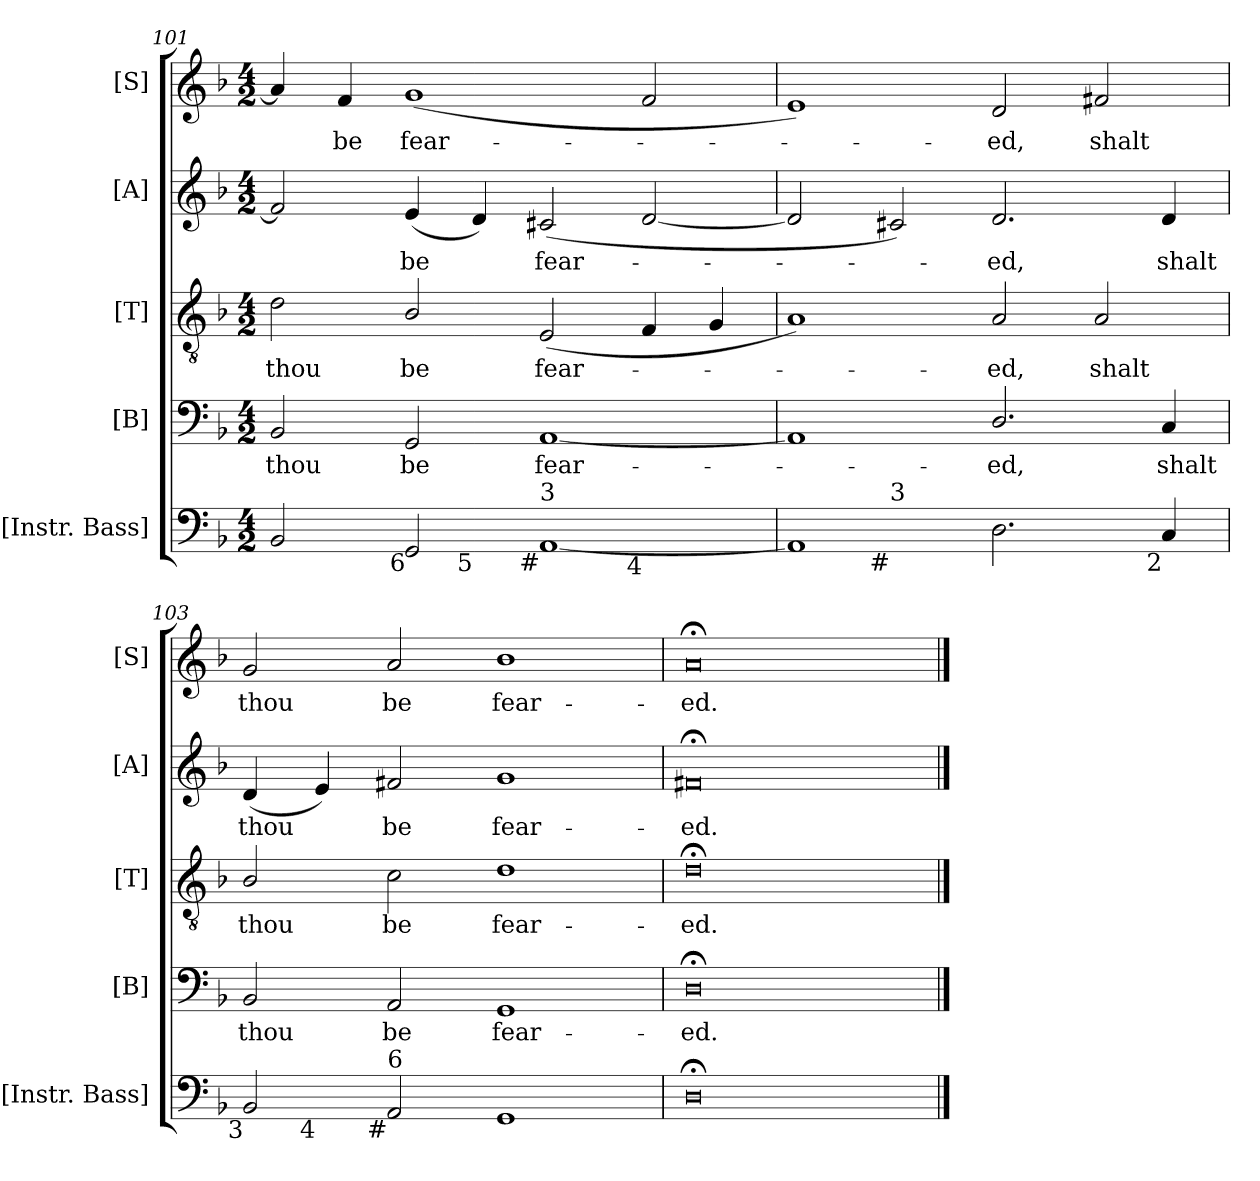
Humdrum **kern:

**kern	**kern	**text	**kern	**text	**kern	**text	**kern	**text
*part5	*part4	*part4	*part3	*part3	*part2	*part2	*part1	*part1
*staff5	*staff4	*staff4	*staff3	*staff3	*staff2	*staff2	*staff1	*staff1
*I"[Instr. Bass]	*I"[B]	*	*I"[T]	*	*I"[A]	*	*I"[S]	*
*I'[Instr. Bass]	*I'[B]	*	*I'[T]	*	*I'[A]	*	*I'[S]	*
*clefF4	*clefF4	*	*clefGv2	*	*clefG2	*	*clefG2	*
*	*	*	*ITrd7c12	*	*	*	*	*
*k[b-]	*k[b-]	*	*k[b-]	*	*k[b-]	*	*k[b-]	*
*d:	*d:	*	*d:	*	*d:	*	*d:	*
*M4/2	*M4/2	*	*M4/2	*	*M4/2	*	*M4/2	*
=101	=101	=101	=101	=101	=101	=101	=101	=101
!	!	!LO:LY:b:color=#000000	!	!	!	!	!	!
!	!	!	!	!LO:LY:b:color=#000000	!	!	!	!
*^	*	*	*	*	*	*	*	*
*	*^	*	*	*	*	*	*	*	*
2BB-i/	2.ryy	1.ryy	2BB-i/	thou	2Di\	thou	2fi/]	.	4ai/]	.
!	!	!	!	!	!	!	!	!	!	!LO:LY:b:color=#000000
.	.	.	.	.	.	.	.	.	4fi/	be
!	!	!	!	!LO:LY:b:color=#000000	!	!	!	!	!	!
!	!	!	!	!	!	!LO:LY:b:color=#000000	!	!	!	!
!	!	!	!	!	!	!	!	!LO:LY:b:color=#000000	!	!
!LO:TX:b:rj:t=6	!	!	!	!	!	!	!	!	!	!
!	!	!	!	!	!	!	!	!	!	!LO:LY:b:color=#000000
2GGi/	.	.	2GGi/	be	2BB-i/	be	(4ei/	be	(1gi	fear-
!	!LO:TX:b:rj:t=5	!	!	!	!	!	!	!	!	!
.	1ryy	.	.	.	.	.	4di/)	.	.	.
!	!	!	!	!LO:LY:b:color=#000000	!	!	!	!	!	!
!	!	!	!	!	!	!LO:LY:b:color=#000000	!	!	!	!
!LO:TX:b:rj:t=#	!	!	!	!	!	!	!	!	!	!
!LO:TX:t=3	!	!	!	!	!	!	!	!	!	!
!	!	!	!	!	!	!	!	!LO:LY:b:color=#000000	!	!
[1AAi	.	.	[1AAi	fear-	(2EEi/	fear-	(2c#Xi/	fear-	.	.
!	!	!LO:TX:b:rj:t=4	!	!	!	!	!	!	!	!
.	.	2ryy	.	.	4FFi/	.	[2di/	.	2fi/	.
.	4ryy	.	.	.	4GGi/	.	.	.	.	.
*	*v	*v	*	*	*	*	*	*	*	*
=102	=102	=102	=102	=102	=102	=102	=102	=102	=102
1AAi]	2ryy	1AAi]	.	1AAi)	.	2di/]	.	1ei)	.
!	!LO:TX:b:rj:t=#	!	!	!	!	!	!	!	!
!	!LO:TX:t=3	!	!	!	!	!	!	!	!
.	1.ryy	.	.	.	.	2c#Xi/)	.	.	.
!	!	!	!LO:LY:b:color=#000000	!	!	!	!	!	!
!	!	!	!	!	!LO:LY:b:color=#000000	!	!	!	!
!	!	!	!	!	!	!	!LO:LY:b:color=#000000	!	!
!	!	!	!	!	!	!	!	!	!LO:LY:b:color=#000000
2.Di\	.	2.Di/	-ed,	2AAi/	-ed,	2.di/	-ed,	2di/	-ed,
!	!	!	!	!	!LO:LY:b:color=#000000	!	!	!	!
!	!	!	!	!	!	!	!	!	!LO:LY:b:color=#000000
.	.	.	.	2AAi/	shalt	.	.	2f#Xi/	shalt
!	!	!	!LO:LY:b:color=#000000	!	!	!	!	!	!
!LO:TX:b:rj:t=2	!	!	!	!	!	!	!	!	!
!	!	!	!	!	!	!	!LO:LY:b:color=#000000	!	!
4Ci/	.	4Ci/	shalt	.	.	4di/	shalt	.	.
=103	=103	=103	=103	=103	=103	=103	=103	=103	=103
!	!	!	!LO:LY:b:color=#000000	!	!	!	!	!	!
!	!	!	!	!	!LO:LY:b:color=#000000	!	!	!	!
!	!	!	!	!	!	!	!LO:LY:b:color=#000000	!	!
!LO:TX:b:rj:t=3	!	!	!	!	!	!	!	!	!
!	!	!	!	!	!	!	!	!	!LO:LY:b:color=#000000
2BB-i/	4ryy	2BB-i/	thou	2BB-i/	thou	(4di/	thou	2gi/	thou
!	!LO:TX:b:rj:t=4	!	!	!	!	!	!	!	!
.	1..ryy	.	.	.	.	4ei/)	.	.	.
!	!	!	!LO:LY:b:color=#000000	!	!	!	!	!	!
!	!	!	!	!	!LO:LY:b:color=#000000	!	!	!	!
!	!	!	!	!	!	!	!LO:LY:b:color=#000000	!	!
!LO:TX:b:rj:t=#	!	!	!	!	!	!	!	!	!
!LO:TX:t=6	!	!	!	!	!	!	!	!	!
!	!	!	!	!	!	!	!	!	!LO:LY:b:color=#000000
2AAi/	.	2AAi/	be	2Ci\	be	2f#Xi/	be	2ai/	be
!	!	!	!LO:LY:b:color=#000000	!	!	!	!	!	!
!	!	!	!	!	!LO:LY:b:color=#000000	!	!	!	!
!	!	!	!	!	!	!	!LO:LY:b:color=#000000	!	!
!	!	!	!	!	!	!	!	!	!LO:LY:b:color=#000000
1GGi	.	1GGi	fear-	1Di	fear-	1gi	fear-	1b-i	fear-
*v	*v	*	*	*	*	*	*	*	*
=104	=104	=104	=104	=104	=104	=104	=104	=104
*^	*	*	*	*	*	*	*	*
!	!	!	!LO:LY:b:color=#000000	!	!	!	!	!	!
*v	*v	*	*	*	*	*	*	*	*
*^	*	*	*	*	*	*	*	*
!	!	!	!	!	!LO:LY:b:color=#000000	!	!	!	!
*v	*v	*	*	*	*	*	*	*	*
*^	*	*	*	*	*	*	*	*
!	!	!	!	!	!	!	!LO:LY:b:color=#000000	!	!
*v	*v	*	*	*	*	*	*	*	*
*^	*	*	*	*	*	*	*	*
!LO:TX:b:rj:t=#	!	!	!	!	!	!	!	!	!
!	!	!	!	!	!	!	!	!	!LO:LY:b:color=#000000
*v	*v	*	*	*	*	*	*	*	*
0D;i	0D;i	-ed.	0D;i	-ed.	0f#X;i	-ed.	0a;i	-ed.
==	==	==	==	==	==	==	==	==
*-	*-	*-	*-	*-	*-	*-	*-	*-
